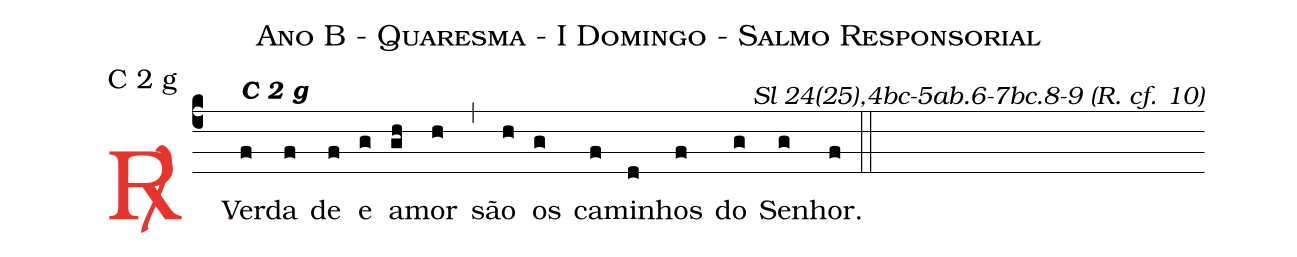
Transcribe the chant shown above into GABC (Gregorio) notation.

name: Ano B - Quaresma - I Domingo - Salmo Responsorial;
mode: C 2 g;
commentary: Sl 24(25),4bc-5ab.6-7bc.8-9 (R. cf. 10);
%%
(c4)

<c><sp>R/</sp>.</c>() Ver<alt>\textbf{C 2 g}</alt>(f)da(f) de(f) e(g) a(gh)mor(h) (,) são(h) os(g) ca(f)mi(d)nhos(f) do(g) Se(g)nhor.(f)

(::)
